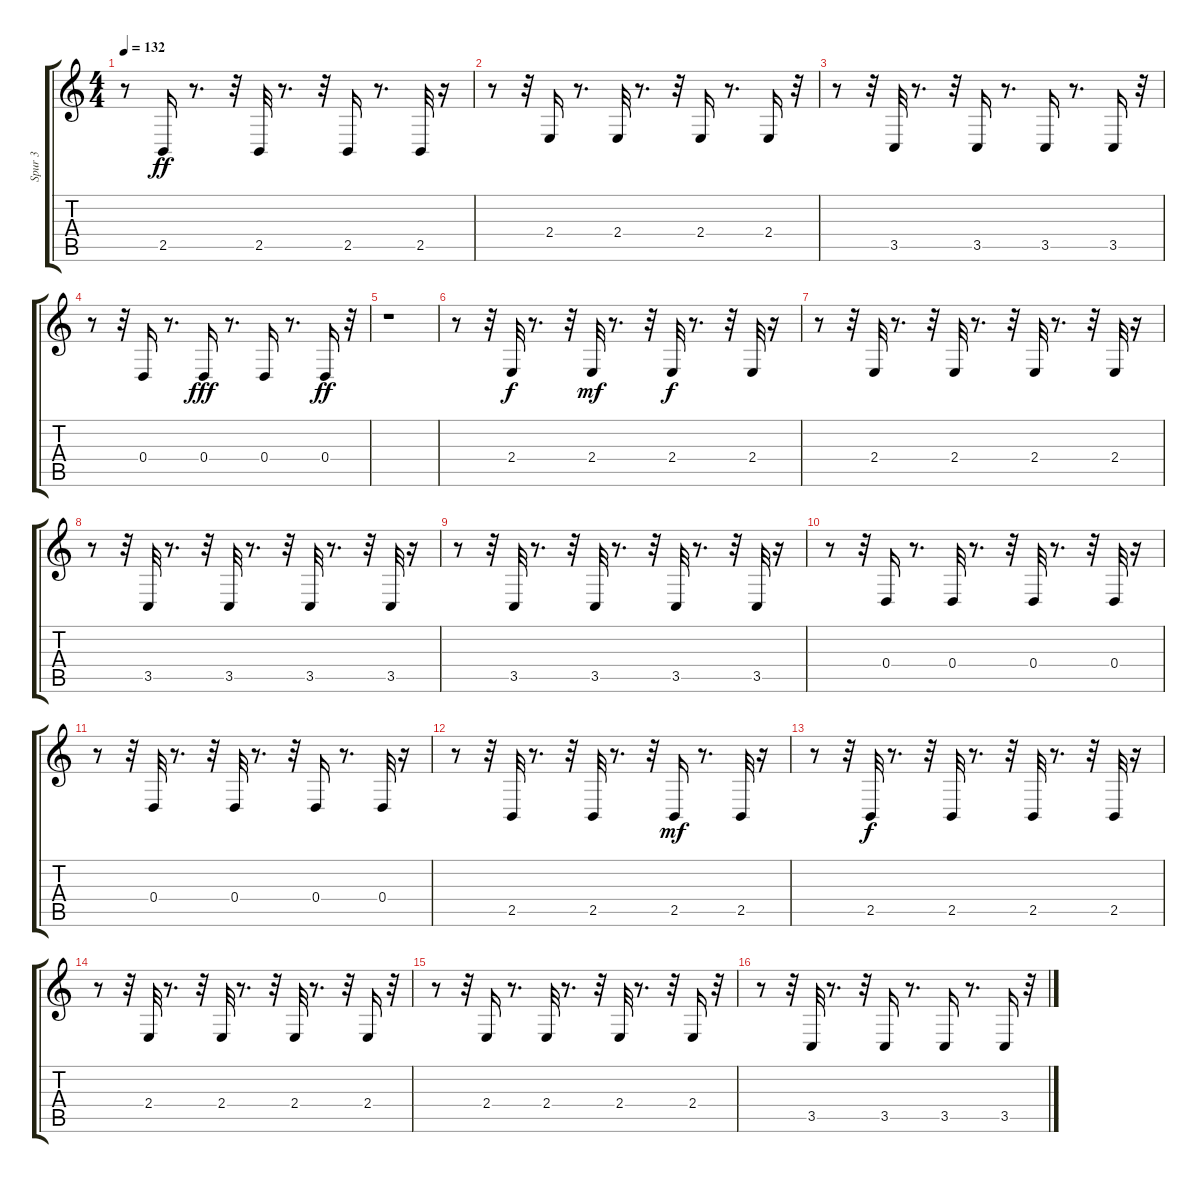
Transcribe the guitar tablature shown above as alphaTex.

\track ("Spur 3" "Spur 3") {instrument percussiveorgan}
\staff {score tabs}
\tuning (E4 B3 G3 D3 A2 E2) {hide}
\ts (4 4)
\tempo 132
\clef g2
\ks c
r.8{dy ff} 2.5.16 r.8{d} r.32 2.5.32 r.8{d} r.32 2.5.16 r.8{d} 2.5.32 r.16 |
r.8 r.32 2.4.16 r.8{d} 2.4.32 r.8{d} r.32 2.4.16 r.8{d} 2.4.16 r.32 |
r.8 r.32 3.5.32 r.8{d} r.32 3.5.16 r.8{d} 3.5.16 r.8{d} 3.5.16 r.32 |
r.8 r.32 0.4.16 r.8{d} 0.4.16{dy fff} r.8{d} 0.4.16 r.8{d} 0.4.16{dy ff} r.32 |
r.1 |
r.8 r.32 2.4.32{dy f} r.8{d} r.32 2.4.32{dy mf} r.8{d} r.32 2.4.32{dy f} r.8{d} r.32 2.4.32 r.16 |
r.8 r.32 2.4.32 r.8{d} r.32 2.4.32 r.8{d} r.32 2.4.32 r.8{d} r.32 2.4.32 r.16 |
r.8 r.32 3.5.32 r.8{d} r.32 3.5.32 r.8{d} r.32 3.5.32 r.8{d} r.32 3.5.32 r.16 |
r.8 r.32 3.5.32 r.8{d} r.32 3.5.32 r.8{d} r.32 3.5.32 r.8{d} r.32 3.5.32 r.16 |
r.8 r.32 0.4.16 r.8{d} 0.4.32 r.8{d} r.32 0.4.32 r.8{d} r.32 0.4.32 r.16 |
r.8 r.32 0.4.32 r.8{d} r.32 0.4.32 r.8{d} r.32 0.4.16 r.8{d} 0.4.32 r.16 |
r.8 r.32 2.5.32 r.8{d} r.32 2.5.32 r.8{d} r.32 2.5.16{dy mf} r.8{d} 2.5.32 r.16 |
r.8 r.32 2.5.32{dy f} r.8{d} r.32 2.5.32 r.8{d} r.32 2.5.32 r.8{d} r.32 2.5.32 r.16 |
r.8 r.32 2.4.32 r.8{d} r.32 2.4.32 r.8{d} r.32 2.4.32 r.8{d} r.32 2.4.16 r.32 |
r.8 r.32 2.4.16 r.8{d} 2.4.32 r.8{d} r.32 2.4.32 r.8{d} r.32 2.4.16 r.32 |
r.8 r.32 3.5.32 r.8{d} r.32 3.5.16 r.8{d} 3.5.16 r.8{d} 3.5.16 r.32
